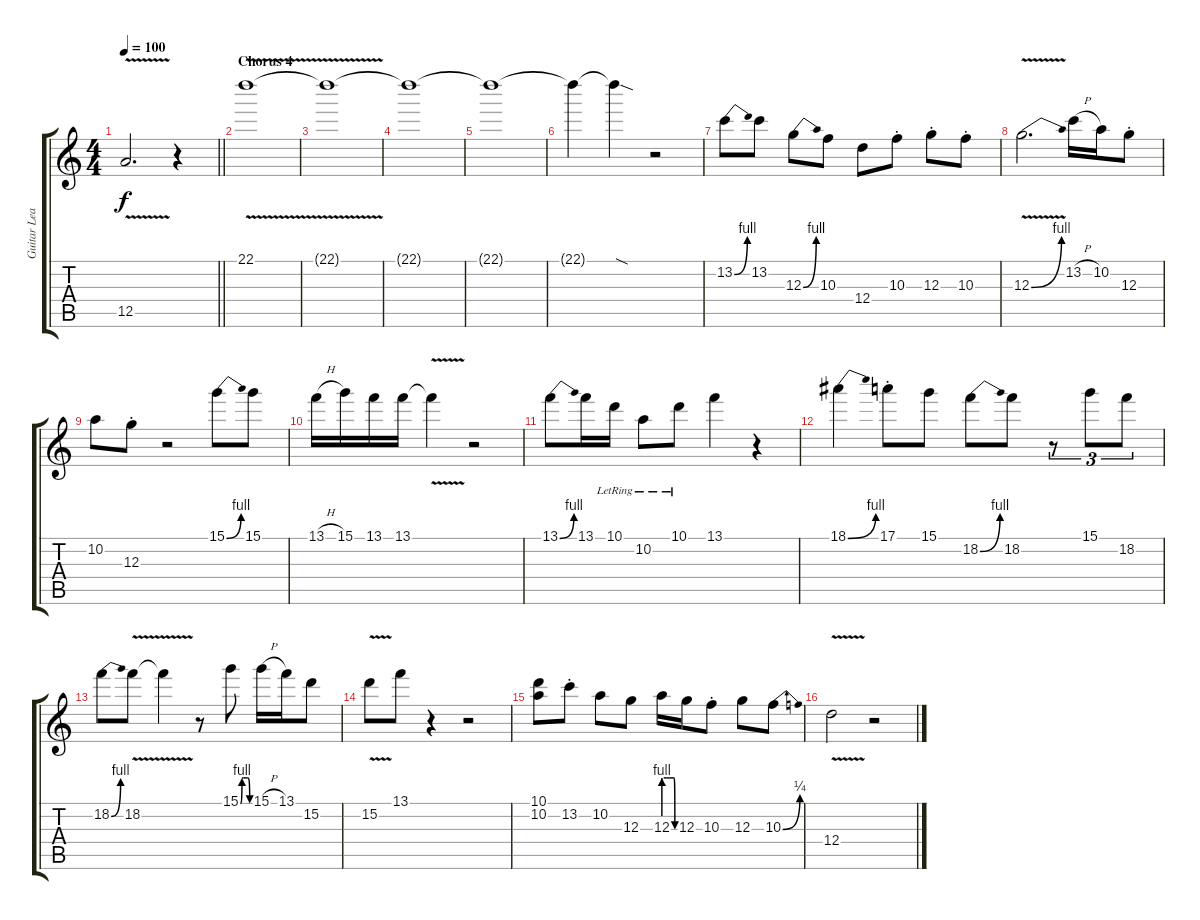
\track ("Guitar Lead" "Guitar Lea") {instrument overdrivenguitar}
\staff {score tabs}
\tuning (E4 B3 G3 D3 A2 E2) {hide}
\ts (4 4)
\tempo 100
\clef g2
\barLineRight lightlight
\ks c
12.5{v}.2{d dy f} r.4 |
\section ("" "Chorus 4")
22.1{v}.1 |
22.1{t}.1 |
22.1{t}.1 |
22.1{t}.1 |
22.1{t}.4 22.1{sod t}.4 r.2 |
13.2{be (bend 0 0 60 4)}.8 13.2.8 12.3{be (bend 0 0 60 4)}.8 10.3.8 12.4.8 10.3{st}.8 12.3{st}.8 10.3{st}.8 |
12.3{be (bend 0 0 60 4) v}.2{d} 13.2{h}.16 10.2.16 12.3{st}.8 |
10.2.8 12.3{st}.8 r.2 15.1{be (bend 0 0 60 4)}.8 15.1.8 |
13.1{h}.16 15.1.16 13.1.16 13.1.16 13.1{v t}.4 r.2 |
13.1{be (bend 0 0 60 4)}.8 13.1.16 10.1{lr}.16 10.2{lr}.8 10.1{lr}.8 13.1.4 r.4 |
18.1{be (bend 0 0 60 4)}.4 17.1{st}.8 15.1.8 18.2{be (bend 0 0 60 4)}.8 18.2.8 r.8{tu (3 2)} 15.1.8{tu (3 2)} 18.2.8{tu (3 2)} |
18.2{be (bend 0 0 60 4)}.8 18.2{v}.8 18.2{t}.4 r.8 15.1{be (custom 0 0 10 4 20 4 30 4 48 4 60 0)}.8 15.1{h}.16 13.1.16 15.2.8 |
15.2{v}.8 13.1.8 r.4 r.2 |
(10.1 10.2).8 13.2{st}.8 10.2.8 12.3.8 12.3{be (custom 0 4 15 4 30 4 56 4 60 0)}.16 12.3.16 10.3{st}.8 12.3.8 10.3{be (bend 0 0 60 1)}.8 |
12.4{v}.2 r.2
